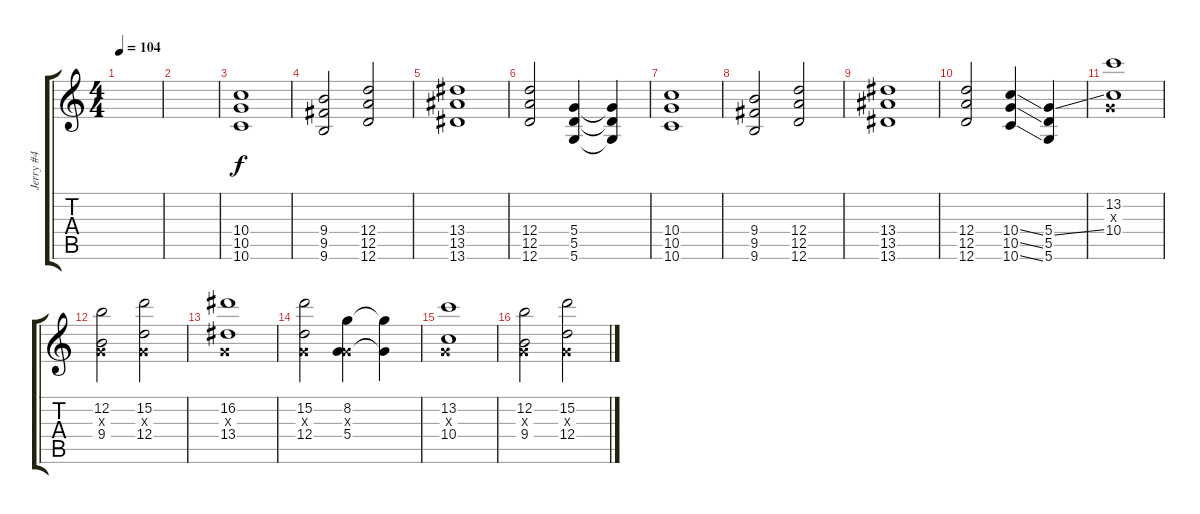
\track ("Jerry #4" "Jerry #4") {instrument distortionguitar}
\staff {score tabs}
\tuning (E4 B3 G3 D3 A2 D2) {hide}
\ts (4 4)
\tempo 104
\clef g2
\ks c
|
|
(10.4 10.5 10.6).1{volume 13} |
(9.4 9.5 9.6).2 (12.4 12.5 12.6).2 |
(13.4 13.5 13.6).1 |
(12.4 12.5 12.6).2 (5.4 5.5 5.6).4 (5.4{t} 5.5{t} 5.6{t}).4 |
(10.4 10.5 10.6).1 |
(9.4 9.5 9.6).2 (12.4 12.5 12.6).2 |
(13.4 13.5 13.6).1 |
(12.4 12.5 12.6).2 (10.4{ss} 10.5{ss} 10.6{ss}).4 (5.4{ss} 5.5 5.6).4 |
(13.2 0.3{x} 10.4).1{volume 13} |
(12.2 0.3{x} 9.4).2 (15.2 0.3{x} 12.4).2 |
(16.2 0.3{x} 13.4).1 |
(15.2 0.3{x} 12.4).2 (8.2 0.3{x} 5.4).4 (8.2{t} 5.4{t}).4 |
(13.2 0.3{x} 10.4).1 |
(12.2 0.3{x} 9.4).2 (15.2 0.3{x} 12.4).2
